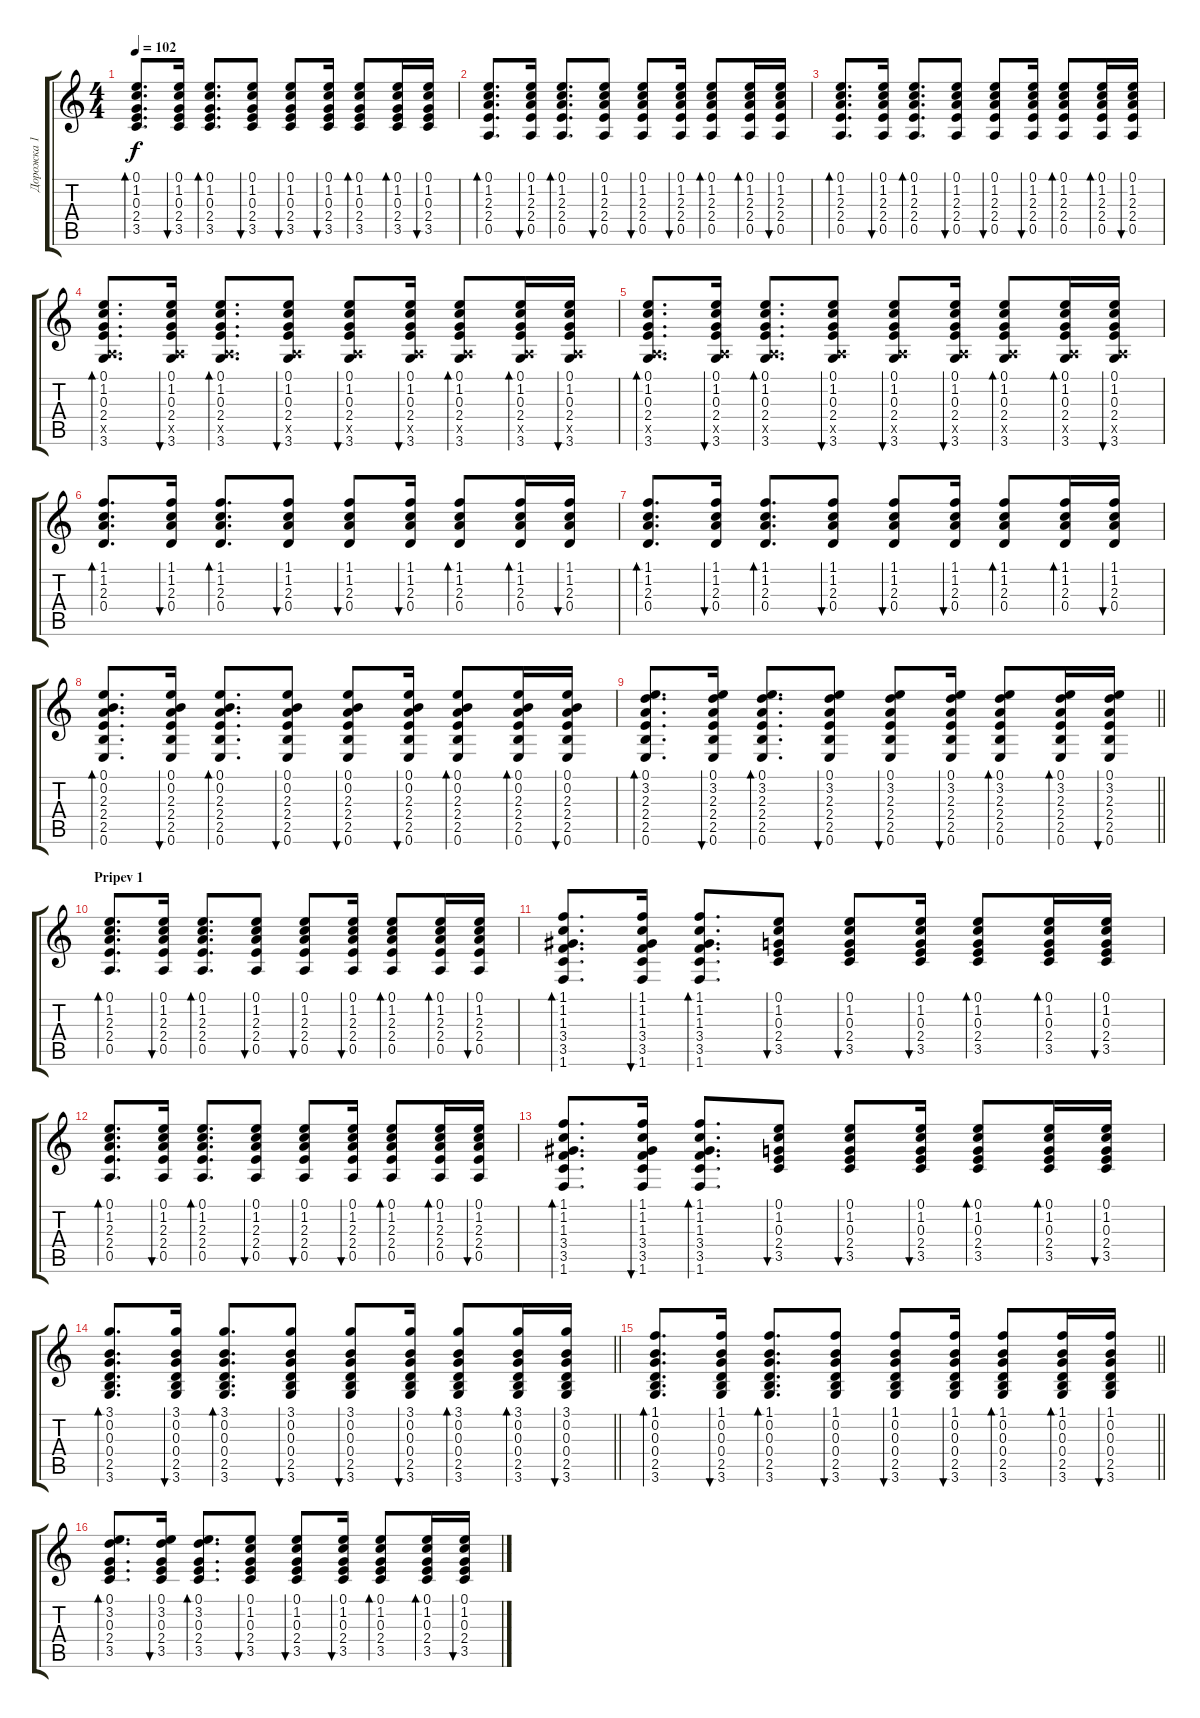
\track ("Дорожка 1" "Дорожка 1") {instrument acousticguitarsteel}
\staff {score tabs}
\tuning (E4 B3 G3 D3 A2 E2) {hide}
\ts (4 4)
\tempo 102
\clef g2
\ks c
(0.1 1.2 0.3 2.4 3.5).8{d bd 60 dy f} (0.1 1.2 0.3 2.4 3.5).16{bu 60} (0.1 1.2 0.3 2.4 3.5).8{d bd 60} (0.1 1.2 0.3 2.4 3.5).8{bu 60} (0.1 1.2 0.3 2.4 3.5).8{bu 60} (0.1 1.2 0.3 2.4 3.5).16{bu 60} (0.1 1.2 0.3 2.4 3.5).8{bd 60} (0.1 1.2 0.3 2.4 3.5).16{bd 60} (0.1 1.2 0.3 2.4 3.5).16{bu 60} |
(0.1 1.2 2.3 2.4 0.5).8{d bd 60} (0.1 1.2 2.3 2.4 0.5).16{bu 60} (0.1 1.2 2.3 2.4 0.5).8{d bd 60} (0.1 1.2 2.3 2.4 0.5).8{bu 60} (0.1 1.2 2.3 2.4 0.5).8{bu 60} (0.1 1.2 2.3 2.4 0.5).16{bu 60} (0.1 1.2 2.3 2.4 0.5).8{bd 60} (0.1 1.2 2.3 2.4 0.5).16{bd 60} (0.1 1.2 2.3 2.4 0.5).16{bu 60} |
(0.1 1.2 2.3 2.4 0.5).8{d bd 60} (0.1 1.2 2.3 2.4 0.5).16{bu 60} (0.1 1.2 2.3 2.4 0.5).8{d bd 60} (0.1 1.2 2.3 2.4 0.5).8{bu 60} (0.1 1.2 2.3 2.4 0.5).8{bu 60} (0.1 1.2 2.3 2.4 0.5).16{bu 60} (0.1 1.2 2.3 2.4 0.5).8{bd 60} (0.1 1.2 2.3 2.4 0.5).16{bd 60} (0.1 1.2 2.3 2.4 0.5).16{bu 60} |
(0.1 1.2 0.3 2.4 0.5{x} 3.6).8{d bd 60} (0.1 1.2 0.3 2.4 0.5{x} 3.6).16{bu 60} (0.1 1.2 0.3 2.4 0.5{x} 3.6).8{d bd 60} (0.1 1.2 0.3 2.4 0.5{x} 3.6).8{bu 60} (0.1 1.2 0.3 2.4 0.5{x} 3.6).8{bu 60} (0.1 1.2 0.3 2.4 0.5{x} 3.6).16{bu 60} (0.1 1.2 0.3 2.4 0.5{x} 3.6).8{bd 60} (0.1 1.2 0.3 2.4 0.5{x} 3.6).16{bd 60} (0.1 1.2 0.3 2.4 0.5{x} 3.6).16{bu 60} |
(0.1 1.2 0.3 2.4 0.5{x} 3.6).8{d bd 60} (0.1 1.2 0.3 2.4 0.5{x} 3.6).16{bu 60} (0.1 1.2 0.3 2.4 0.5{x} 3.6).8{d bd 60} (0.1 1.2 0.3 2.4 0.5{x} 3.6).8{bu 60} (0.1 1.2 0.3 2.4 0.5{x} 3.6).8{bu 60} (0.1 1.2 0.3 2.4 0.5{x} 3.6).16{bu 60} (0.1 1.2 0.3 2.4 0.5{x} 3.6).8{bd 60} (0.1 1.2 0.3 2.4 0.5{x} 3.6).16{bd 60} (0.1 1.2 0.3 2.4 0.5{x} 3.6).16{bu 60} |
(1.1 1.2 2.3 0.4).8{d bd 60} (1.1 1.2 2.3 0.4).16{bu 60} (1.1 1.2 2.3 0.4).8{d bd 60} (1.1 1.2 2.3 0.4).8{bu 60} (1.1 1.2 2.3 0.4).8{bu 60} (1.1 1.2 2.3 0.4).16{bu 60} (1.1 1.2 2.3 0.4).8{bd 60} (1.1 1.2 2.3 0.4).16{bd 60} (1.1 1.2 2.3 0.4).16{bu 60} |
(1.1 1.2 2.3 0.4).8{d bd 60} (1.1 1.2 2.3 0.4).16{bu 60} (1.1 1.2 2.3 0.4).8{d bd 60} (1.1 1.2 2.3 0.4).8{bu 60} (1.1 1.2 2.3 0.4).8{bu 60} (1.1 1.2 2.3 0.4).16{bu 60} (1.1 1.2 2.3 0.4).8{bd 60} (1.1 1.2 2.3 0.4).16{bd 60} (1.1 1.2 2.3 0.4).16{bu 60} |
(0.1 0.2 2.3 2.4 2.5 0.6).8{d bd 60} (0.1 0.2 2.3 2.4 2.5 0.6).16{bu 60} (0.1 0.2 2.3 2.4 2.5 0.6).8{d bd 60} (0.1 0.2 2.3 2.4 2.5 0.6).8{bu 60} (0.1 0.2 2.3 2.4 2.5 0.6).8{bu 60} (0.1 0.2 2.3 2.4 2.5 0.6).16{bu 60} (0.1 0.2 2.3 2.4 2.5 0.6).8{bd 60} (0.1 0.2 2.3 2.4 2.5 0.6).16{bd 60} (0.1 0.2 2.3 2.4 2.5 0.6).16{bu 60} |
\barLineRight lightlight
(0.1 3.2 2.3 2.4 2.5 0.6).8{d bd 60} (0.1 3.2 2.3 2.4 2.5 0.6).16{bu 60} (0.1 3.2 2.3 2.4 2.5 0.6).8{d bd 60} (0.1 3.2 2.3 2.4 2.5 0.6).8{bu 60} (0.1 3.2 2.3 2.4 2.5 0.6).8{bu 60} (0.1 3.2 2.3 2.4 2.5 0.6).16{bu 60} (0.1 3.2 2.3 2.4 2.5 0.6).8{bd 60} (0.1 3.2 2.3 2.4 2.5 0.6).16{bd 60} (0.1 3.2 2.3 2.4 2.5 0.6).16{bu 60} |
\section ("" "Pripev 1")
(0.1 1.2 2.3 2.4 0.5).8{d bd 60} (0.1 1.2 2.3 2.4 0.5).16{bu 60} (0.1 1.2 2.3 2.4 0.5).8{d bd 60} (0.1 1.2 2.3 2.4 0.5).8{bu 60} (0.1 1.2 2.3 2.4 0.5).8{bu 60} (0.1 1.2 2.3 2.4 0.5).16{bu 60} (0.1 1.2 2.3 2.4 0.5).8{bd 60} (0.1 1.2 2.3 2.4 0.5).16{bd 60} (0.1 1.2 2.3 2.4 0.5).16{bu 60} |
(1.1 1.2 1.3 3.4 3.5 1.6).8{d bd 60} (1.1 1.2 1.3 3.4 3.5 1.6).16{bu 60} (1.1 1.2 1.3 3.4 3.5 1.6).8{d bd 60} (0.1 1.2 0.3 2.4 3.5).8{bu 60} (0.1 1.2 0.3 2.4 3.5).8{bu 60} (0.1 1.2 0.3 2.4 3.5).16{bu 60} (0.1 1.2 0.3 2.4 3.5).8{bd 60} (0.1 1.2 0.3 2.4 3.5).16{bd 60} (0.1 1.2 0.3 2.4 3.5).16{bu 60} |
(0.1 1.2 2.3 2.4 0.5).8{d bd 60} (0.1 1.2 2.3 2.4 0.5).16{bu 60} (0.1 1.2 2.3 2.4 0.5).8{d bd 60} (0.1 1.2 2.3 2.4 0.5).8{bu 60} (0.1 1.2 2.3 2.4 0.5).8{bu 60} (0.1 1.2 2.3 2.4 0.5).16{bu 60} (0.1 1.2 2.3 2.4 0.5).8{bd 60} (0.1 1.2 2.3 2.4 0.5).16{bd 60} (0.1 1.2 2.3 2.4 0.5).16{bu 60} |
(1.1 1.2 1.3 3.4 3.5 1.6).8{d bd 60} (1.1 1.2 1.3 3.4 3.5 1.6).16{bu 60} (1.1 1.2 1.3 3.4 3.5 1.6).8{d bd 60} (0.1 1.2 0.3 2.4 3.5).8{bu 60} (0.1 1.2 0.3 2.4 3.5).8{bu 60} (0.1 1.2 0.3 2.4 3.5).16{bu 60} (0.1 1.2 0.3 2.4 3.5).8{bd 60} (0.1 1.2 0.3 2.4 3.5).16{bd 60} (0.1 1.2 0.3 2.4 3.5).16{bu 60} |
\barLineRight lightlight
(3.1 0.2 0.3 0.4 2.5 3.6).8{d bd 60} (3.1 0.2 0.3 0.4 2.5 3.6).16{bu 60} (3.1 0.2 0.3 0.4 2.5 3.6).8{d bd 60} (3.1 0.2 0.3 0.4 2.5 3.6).8{bu 60} (3.1 0.2 0.3 0.4 2.5 3.6).8{bu 60} (3.1 0.2 0.3 0.4 2.5 3.6).16{bu 60} (3.1 0.2 0.3 0.4 2.5 3.6).8{bd 60} (3.1 0.2 0.3 0.4 2.5 3.6).16{bd 60} (3.1 0.2 0.3 0.4 2.5 3.6).16{bu 60} |
\barLineRight lightlight
(1.1 0.2 0.3 0.4 2.5 3.6).8{d bd 60} (1.1 0.2 0.3 0.4 2.5 3.6).16{bu 60} (1.1 0.2 0.3 0.4 2.5 3.6).8{d bd 60} (1.1 0.2 0.3 0.4 2.5 3.6).8{bu 60} (1.1 0.2 0.3 0.4 2.5 3.6).8{bu 60} (1.1 0.2 0.3 0.4 2.5 3.6).16{bu 60} (1.1 0.2 0.3 0.4 2.5 3.6).8{bd 60} (1.1 0.2 0.3 0.4 2.5 3.6).16{bd 60} (1.1 0.2 0.3 0.4 2.5 3.6).16{bu 60} |
(0.1 3.2 0.3 2.4 3.5).8{d bd 60} (0.1 3.2 0.3 2.4 3.5).16{bu 60} (0.1 3.2 0.3 2.4 3.5).8{d bd 60} (0.1 1.2 0.3 2.4 3.5).8{bu 60} (0.1 1.2 0.3 2.4 3.5).8{bu 60} (0.1 1.2 0.3 2.4 3.5).16{bu 60} (0.1 1.2 0.3 2.4 3.5).8{bd 60} (0.1 1.2 0.3 2.4 3.5).16{bd 60} (0.1 1.2 0.3 2.4 3.5).16{bu 60}
